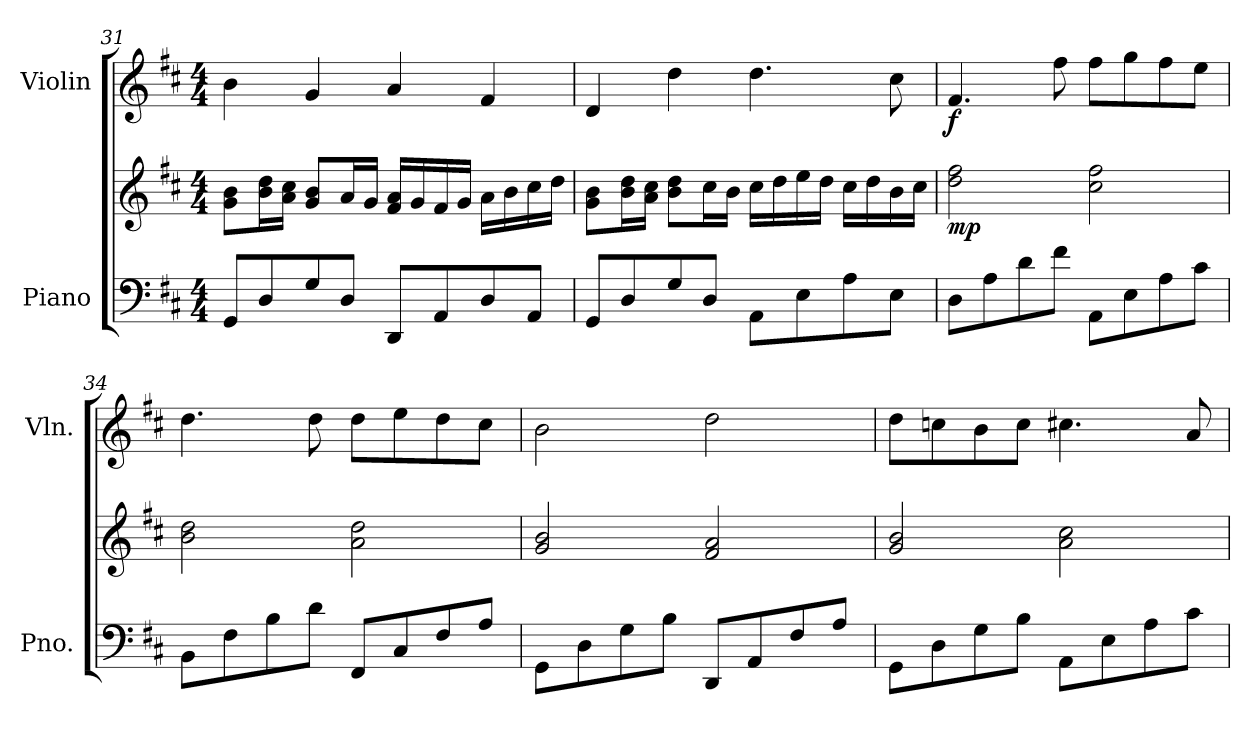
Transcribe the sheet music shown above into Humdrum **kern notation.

**kern	**kern	**dynam	**kern	**dynam
*part2	*part2	*part2	*part1	*part1
*staff3	*staff2	*staff2/3	*staff1	*staff1
*I"Piano	*	*	*I"Violin	*
*I'Pno.	*	*	*I'Vln.	*
!!LO:PB:g=z
*clefF4	*clefG2	*	*clefG2	*
*k[f#c#]	*k[f#c#]	*	*k[f#c#]	*
*M4/4	*M4/4	*	*M4/4	*
=31	=31	=31	=31	=31
8GG/L	8g\ 8b\L	.	4b\	.
8D/	16b\ 16dd\L	.	.	.
.	16a\ 16cc#\JJ	.	.	.
8G/	8g/ 8b/L	.	4g/	.
8D/J	16a/L	.	.	.
.	16g/JJ	.	.	.
8DD/L	16f#/ 16a/LL	.	4a/	.
.	16g/	.	.	.
8AA/	16f#/	.	.	.
.	16g/JJ	.	.	.
8D/	16a\LL	.	4f#/	.
.	16b\	.	.	.
8AA/J	16cc#\	.	.	.
.	16dd\JJ	.	.	.
=32	=32	=32	=32	=32
8GG/L	8g\ 8b\L	.	4d/	.
8D/	16b\ 16dd\L	.	.	.
.	16a\ 16cc#\JJ	.	.	.
8G/	8b\ 8dd\L	.	4dd\	.
8D/J	16cc#\L	.	.	.
.	16b\JJ	.	.	.
8AA\L	16cc#\LL	.	4.dd\	.
.	16dd\	.	.	.
8E\	16ee\	.	.	.
.	16dd\JJ	.	.	.
8A\	16cc#\LL	.	.	.
.	16dd\	.	.	.
8E\J	16b\	.	8cc#\	.
.	16cc#\JJ	.	.	.
=33	=33	=33	=33	=33
!	!	!LO:DY:b	!	!LO:DY:b
8D\L	2dd\ 2ff#\	mp	4.f#/	f
8A\	.	.	.	.
8d\	.	.	.	.
8f#\J	.	.	8ff#\	.
8AA\L	2cc#\ 2ff#\	.	8ff#\L	.
8E\	.	.	8gg\	.
8A\	.	.	8ff#\	.
8c#\J	.	.	8ee\J	.
=34	=34	=34	=34	=34
8BB\L	2b\ 2dd\	.	4.dd\	.
8F#\	.	.	.	.
8B\	.	.	.	.
8d\J	.	.	8dd\	.
8FF#/L	2a\ 2dd\	.	8dd\L	.
8C#/	.	.	8ee\	.
8F#/	.	.	8dd\	.
8A/J	.	.	8cc#\J	.
!!LO:LB:g=z
=35	=35	=35	=35	=35
8GG\L	2g/ 2b/	.	2b\	.
8D\	.	.	.	.
8G\	.	.	.	.
8B\J	.	.	.	.
8DD/L	2f#/ 2a/	.	2dd\	.
8AA/	.	.	.	.
8F#/	.	.	.	.
8A/J	.	.	.	.
=36	=36	=36	=36	=36
8GG\L	2g/ 2b/	.	8dd\L	.
8D\	.	.	8ccn\	.
8G\	.	.	8b\	.
8B\J	.	.	8cc\J	.
8AA\L	2a\ 2cc#\	.	4.cc#X\	.
8E\	.	.	.	.
8A\	.	.	.	.
8c#\J	.	.	8a/	.
=	=	=	=	=
*-	*-	*-	*-	*-
